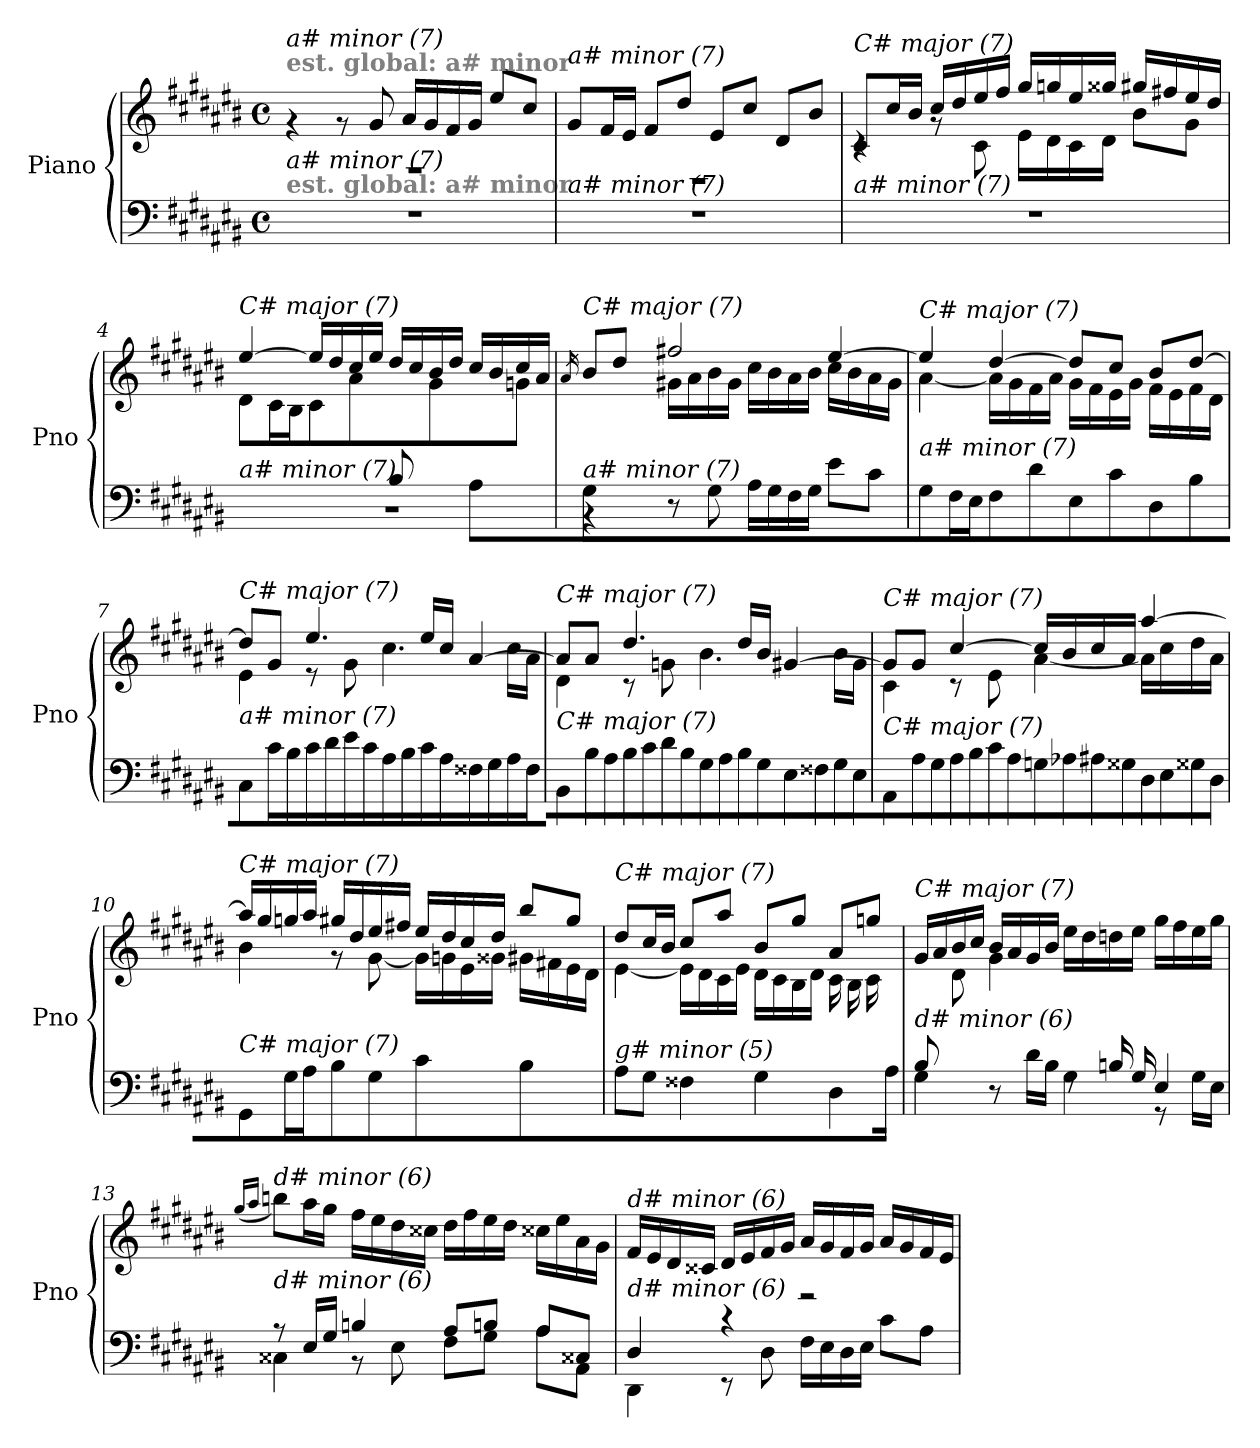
**kern	**kern
*part1	*part1
*staff2	*staff1
*I"Piano	*
*I'Pno	*
*clefF4	*clefG2
*k[f#c#g#d#a#e#b#]	*k[f#c#g#d#a#e#b#]
*M4/4	*M4/4
*met(c)	*met(c)
=1	=1
*	*^
!	!LO:TX:a:B:color=#808080:t=est. global&colon; a# minor	!
!	!LO:TX:i:t=a# minor (7)	!
!LO:TX:a:B:color=#808080:t=est. global&colon; a# minor	!	!
!LO:TX:i:t=a# minor (7)	!	!
1r	1rF	4rg
.	.	8rg
.	.	8g#/
.	.	16a#/LL
.	.	16g#/
.	.	16f#/
.	.	16g#/JJ
.	.	8ee#/L
.	.	8cc#/J
=2	=2	=2
!	!LO:TX:i:t=a# minor (7)	!
!LO:TX:i:t=a# minor (7)	!	!
1r	1rD	8g#/L
.	.	16f#/L
.	.	16e#/JJ
.	.	8f#/L
.	.	8dd#/J
.	.	8e#/L
.	.	8cc#/J
.	.	8d#/L
.	.	8b#/J
=3	=3	=3
!	!LO:TX:i:t=C# major (7)	!
!LO:TX:i:t=a# minor (7)	!	!
1r	8c#/L	4rc
.	16cc#/L	.
.	16b#/JJ	.
.	16cc#/LL	8rg
.	16dd#/	.
.	16ee#/	8c#\
.	16ff#/JJ	.
.	16gg#/LL	16e#\LL
.	16ggni/	16d#\
.	16ee#/	16c#\
.	16gg##i/JJ	16d#\JJ
.	16gg#/LL	8b#\L
.	16ff#X/	.
.	16ee#/	8g#\J
.	16dd#/JJ	.
!!LO:LB:g=z	!!
=4	=4	=4
*^	*	*
!	!	!LO:TX:i:t=C# major (7)	!
!LO:TX:i:t=a# minor (7)	!	!	!
2ryy	1r	[4ee#/	8d#\L
.	.	.	16c#\L
.	.	.	16B#\JJ
.	.	16ee#/LL]	8c#\L
.	.	16dd#/	.
.	.	16cc#/	8a#\J
.	.	16ee#/JJ	.
8B#/L	.	16dd#/LL	8ryy
.	.	16cc#/	.
8ryy	.	16b#/	8g#\J
.	.	16dd#/JJ	.
8A#/L	.	16cc#/LL	8ryy
.	.	16b#/	.
8ryy	.	16cc#/	8gni\J
.	.	16a#/JJ	.
=5	=5	=5	=5
.	.	16qa#/	.
!	!	!LO:TX:i:t=C# major (7)	!
!LO:TX:i:t=a# minor (7)	!	!	!
8G#/L	4rBB	8b#/L	8ryy
2..ryy	.	8dd#/J	16g#\L
.	.	.	16gni\JJ
.	8r	2ff#X/	16g#\LL
.	.	.	16a#\
.	8G#\	.	16b#\
.	.	.	16g#\JJ
.	16A#\LL	.	16cc#\LL
.	16G#\	.	16b#\
.	16F#\	.	16a#\
.	16G#\JJ	.	16b#\JJ
.	8e#\L	[4ee#/	16cc#\LL
.	.	.	16b#\
.	8c#\J	.	16a#\
.	.	.	16g#\JJ
*v	*v	*	*
=6	=6	=6
!	!LO:TX:i:t=C# major (7)	!
!LO:TX:i:t=a# minor (7)	!	!
8G#\L	4ee#/]	[4a#\
16F#\L	.	.
16E#\JJ	.	.
8F#\L	[4dd#/	16a#\LL]
.	.	16g#\
8d#\J	.	16f#\
.	.	16a#\JJ
8E#\L	8dd#/L]	16g#\LL
.	.	16f#\
8c#\J	8cc#/J	16e#\
.	.	16g#\JJ
8D#\L	8b#/L	16f#\LL
.	.	16e#\
8B#\J	[8dd#/J	16f#\
.	.	16d#\JJ
!!LO:LB:g=z	!!
=7	=7	=7
!	!LO:TX:i:t=C# major (7)	!
!LO:TX:i:t=a# minor (7)	!	!
8C#\L	8dd#/L]	4e#\
16c#\L	8g#/J	.
16B#\JJ	.	.
16c#\LL	4.ee#/	8r
16d#\	.	.
16e#\	.	8g#\
16c#\JJ	.	.
16A#\LL	.	4.cc#\
16B#\	.	.
16c#\	16ee#/LL	.
16A#\JJ	16cc#/JJ	.
16F##X\LL	[4a#/	.
16G#\	.	.
16A#\	.	16cc#\LL
16F##\JJ	.	16a#\JJ
=8	=8	=8
!	!LO:TX:i:t=C# major (7)	!
!LO:TX:i:t=C# major (7)	!	!
8BB#\L	8a#/L]	4d#\
16B#\L	8a#/J	.
16A#\JJ	.	.
16B#\LL	4.dd#/	8r
16c#\	.	.
16d#\	.	8gni\
16B#\JJ	.	.
16G#\LL	.	4.b#\
16A#\	.	.
16B#\	16dd#/LL	.
16G#\JJ	16b#/JJ	.
16E#\LL	[4g#/	.
16F##Xj\	.	.
16G#\	.	16b#\LL
16E#\JJ	.	16g#\JJ
=9	=9	=9
!	!LO:TX:i:t=C# major (7)	!
!LO:TX:i:t=C# major (7)	!	!
8AA#\L	8g#/L]	4c#\
16A#\L	8g#/J	.
16G#\JJ	.	.
16A#\LL	[4cc#/	8r
16B#\	.	.
16c#\	.	8e#\
16A#\JJ	.	.
16Gni\LL	16cc#/LL]	[4a#\
16A-Xi\	16b#/	.
16A#\	16cc#/	.
16G##i\JJ	16a#/JJ	.
16D#\LL	[4aa#/	16a#\LL]
16E#\	.	16cc#\
16G##Xi\	.	16dd#\
16D#\JJ	.	16a#\JJ
!!LO:LB:g=z	!!
=10	=10	=10
!	!LO:TX:i:t=C# major (7)	!
!LO:TX:i:t=C# major (7)	!	!
8GG#\L	16aa#/LL]	4b#\
.	16gg#/	.
16G#\L	16ggni/	.
16A#\JJ	16aa#/JJ	.
8B#\L	16gg#/LL	8r
.	16dd#/	.
8G#\J	16ee#/	[8g#\
.	16ff#X/JJ	.
4c#\	16ee#/LL	16g#\LL]
.	16dd#/	16gni\
.	16cc#/	16e#\
.	16dd#/JJ	16g##i\JJ
4B#\	8bb#/L	16g#\LL
.	.	16f#X\
.	8gg#/J	16e#\
.	.	16d#\JJ
=11	=11	=11
*^	*	*
!	!	!LO:TX:i:t=C# major (7)	!
!LO:TX:i:t=g# minor (5)	!	!	!
2...ryy	8A#\L	8dd#/L	[4e#\
.	8G#\J	16cc#/L	.
.	.	16b#/JJ	.
.	4F##X\	8cc#/L	16e#\LL]
.	.	.	16d#\
.	.	8aa#/J	16c#\
.	.	.	16e#\JJ
.	4G#\	8b#/L	16d#\LL
.	.	.	16c#\
.	.	8gg#/J	16B#\
.	.	.	16d#\JJ
.	4D#\	8a#/L	16c#\LL
.	.	.	16B#\
.	.	8ggni/J	16c#\
16A#/JJ	.	.	16ryy
=12	=12	=12	=12
!	!	!LO:TX:i:t=C# major (7)	!
!LO:TX:i:t=d# minor (6)	!	!	!
8B#/L	4G#\	16g#/LL	8ryy
.	.	16a#/	.
4.ryy	.	16b#/	8d#\J
.	.	16cc#/JJ	.
.	8r	16b#/LL	4g#\
.	.	16a#/	.
.	16d#\LL	16g#/	.
.	16B#\JJ	16b#/JJ	.
8rF	4G#\	16ee#\LL	2ryy
.	.	16dd#\	.
16Bn/LL	.	16ddni\	.
16G#/JJ	.	16ee#\JJ	.
4E#/	8r	16gg#\LL	.
.	.	16ff#\	.
.	16G#\LL	16ee#\	.
.	16E#\JJ	16gg#\JJ	.
*	*	*v	*v
!!LO:LB:g=z
=13	=13	=13
.	.	(16qgg#/LL
.	.	16qaa#/JJ
!	!	!LO:TX:i:t=d# minor (6)
!LO:TX:i:t=d# minor (6)	!	!
8r	4C##X\	8bbn\L)
16E#/LL	.	16aa#\L
16G#/JJ	.	16gg#\JJ
4Bn/	8r	16ff#\LL
.	.	16ee#\
.	8E#\	16dd#\
.	.	16cc##X\JJ
8A#/L	8F#\L	16dd#\LL
.	.	16ff#\
8Bn/J	8G#\J	16ee#\
.	.	16dd#\JJ
8A#/L	8A#\L	16cc##X\LL
.	.	16ee#\
8C##X/J	8AA#\J	16a#\
.	.	16g#\JJ
=14	=14	=14
!	!	!LO:TX:i:t=d# minor (6)
!LO:TX:i:t=d# minor (6)	!	!
4D#/	4DD#\	16f#/LL
.	.	16e#/
.	.	16d#/
.	.	16c##X/JJ
4r	8r	16d#/LL
.	.	16e#/
.	8D#\	16f#/
.	.	16g#/JJ
2r	16F#\LL	16a#/LL
.	16E#\	16g#/
.	16D#\	16f#/
.	16E#\JJ	16g#/JJ
.	8c#\L	16a#/LL
.	.	16g#/
.	8A#\J	16f#/
.	.	16e#/JJ
*v	*v	*
=	=
*-	*-
